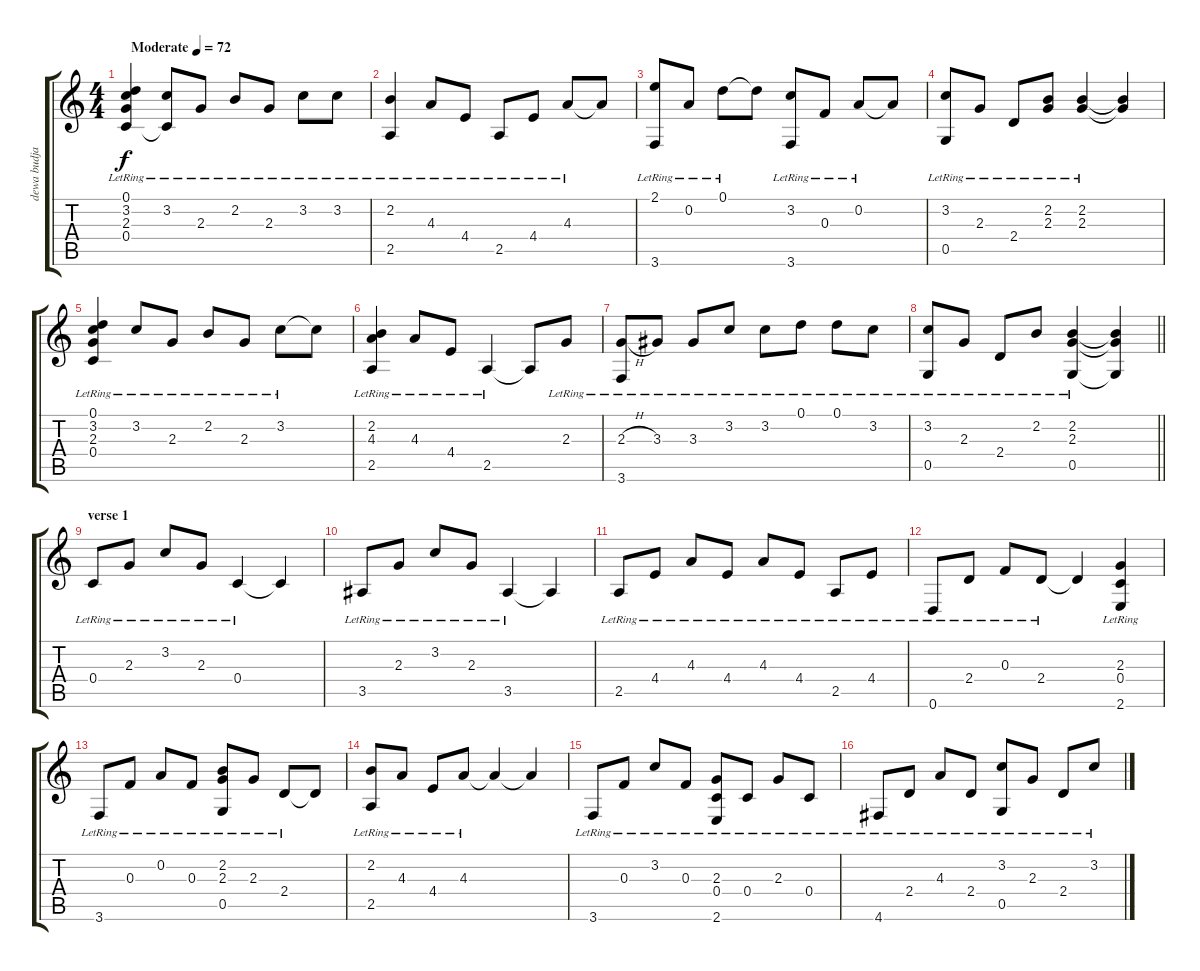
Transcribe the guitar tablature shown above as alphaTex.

\track ("dewa budjana" "dewa budja") {instrument acousticguitarnylon}
\staff {score tabs}
\tuning (D4 A3 F3 C3 G2 D2) {hide}
\ts (4 4)
\tempo (72 "Moderate")
\clef g2
\ks c
(0.1{lr} 3.2 2.3 0.4).4{dy f instrument acousticguitarnylon} (3.2{lr} 0.4{t}).8 2.3{lr}.8 2.2{lr}.8 2.3{lr}.8 3.2{lr}.8 3.2{lr}.8 |
(2.2{lr} 2.5).4 4.3{lr}.8 4.4{lr}.8 2.5{lr}.8 4.4{lr}.8 4.3{lr}.8 4.3{t}.8 |
(2.1{lr} 3.6).8 0.2{lr}.8 0.1{lr}.8 0.1{t}.8 (3.2{lr} 3.6).8 0.3{lr}.8 0.2{lr}.8 0.2{t}.8 |
(3.2{lr} 0.5).8 2.3{lr}.8 2.4{lr}.8 (2.2{lr} 2.3).8 (2.2{lr} 2.3).4 (2.2{t} 2.3{t}).4 |
(0.1{lr} 3.2 2.3 0.4).4 3.2{lr}.8 2.3{lr}.8 2.2{lr}.8 2.3{lr}.8 3.2{lr}.8 3.2{t}.8 |
(2.2 4.3{lr} 2.5).4 4.3{lr}.8 4.4{lr}.8 2.5{lr}.4 2.5{t}.8 2.3{lr}.8 |
(2.3{h lr} 3.6).8 3.3{lr}.8 3.3{lr}.8 3.2{lr}.8 3.2{lr}.8 0.1{lr}.8 0.1{lr}.8 3.2{lr}.8 |
\barLineRight lightlight
(3.2{lr} 0.5).8 2.3{lr}.8 2.4{lr}.8 2.2{lr}.8 (2.2{lr} 2.3 0.5).4 (2.2{t} 2.3{t} 0.5{t}).4 |
\section ("" "verse 1")
0.4{lr}.8 2.3{lr}.8 3.2{lr}.8 2.3{lr}.8 0.4{lr}.4 0.4{t}.4 |
3.5{lr}.8 2.3{lr}.8 3.2{lr}.8 2.3{lr}.8 3.5{lr}.4 3.5{t}.4 |
2.5{lr}.8 4.4{lr}.8 4.3{lr}.8 4.4{lr}.8 4.3{lr}.8 4.4{lr}.8 2.5{lr}.8 4.4{lr}.8 |
0.6{lr}.8 2.4{lr}.8 0.3{lr}.8 2.4{lr}.8 2.4{t}.4 (2.3{lr} 0.4 2.6).4 |
3.6{lr}.8 0.3{lr}.8 0.2{lr}.8 0.3{lr}.8 (2.2{lr} 2.3 0.5).8 2.3{lr}.8 2.4{lr}.8 2.4{t}.8 |
(2.2{lr} 2.5).8 4.3{lr}.8 4.4{lr}.8 4.3{lr}.8 4.3{t}.4 4.3{t}.4 |
3.6{lr}.8 0.3{lr}.8 3.2{lr}.8 0.3{lr}.8 (2.3{lr} 0.4 2.6).8 0.4{lr}.8 2.3{lr}.8 0.4{lr}.8 |
4.6{lr}.8 2.4{lr}.8 4.3{lr}.8 2.4{lr}.8 (3.2{lr} 0.5).8 2.3{lr}.8 2.4{lr}.8 3.2{lr}.8
